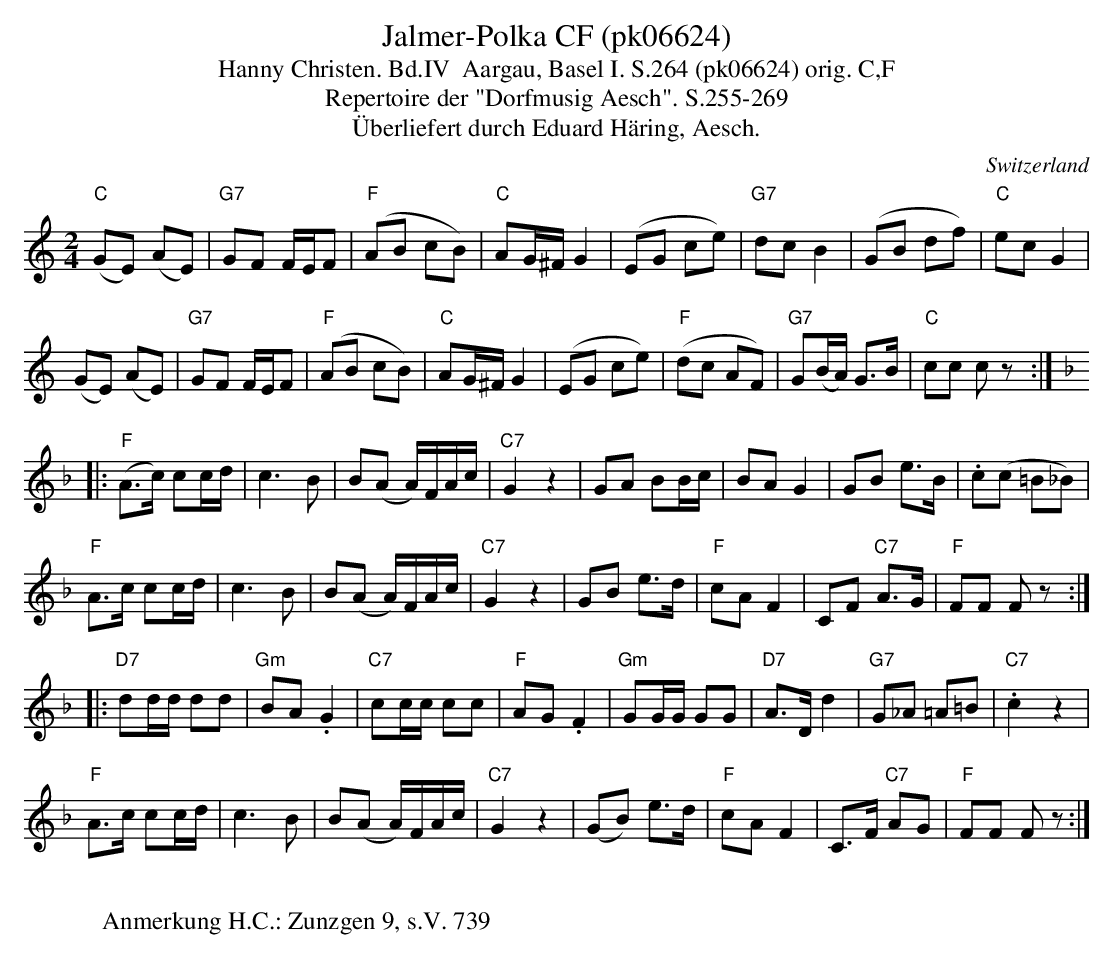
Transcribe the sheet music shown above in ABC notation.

X:1
T:Jalmer-Polka CF (pk06624)
T:Hanny Christen. Bd.IV  Aargau, Basel I. S.264 (pk06624) orig. C,F
T: Repertoire der "Dorfmusig Aesch". S.255-269
T:Überliefert durch Eduard Häring, Aesch.
M:2/4
L:1/8
O:Switzerland
K:C major
("C"GE) (AE) | "G7"GF F/E/F | ("F"AB cB) | "C"AG/^F/G2 | (EG ce) | "G7"dcB2 | (GB df) | "C"ecG2 |
(GE) (AE) | "G7"GF F/E/F | ("F"AB cB) | "C"AG/^F/G2 | (EG ce) | ("F"dc AF) | "G7"G(B/A/) G>B | "C"cc cz :: [K:F]
("F"A>c) cc/d/ | c3B | B(A A/)F/A/c/ | "C7"G2z2 | GA BB/c/ | BAG2 | GB e>B | .c(c =B_B) |
"F"A>c cc/d/ | c3B | B(A A/)F/A/c/ | "C7"G2z2 | GB e>d | "F"cAF2 | CF "C7"A>G | "F"FF Fz ::
"D7"dd/d/ dd | "Gm"BA.G2 | "C7"cc/c/ cc | "F"AG.F2 | "Gm"GG/G/ GG | "D7"A>Dd2 | "G7"G_A =A=B | "C7".c2z2 |
"F"A>c cc/d/ | c3B | B(A A/)F/A/c/ | "C7"G2z2 | (GB) e>d | "F"cAF2 | C>F "C7"AG | "F"FF Fz :|
W:
W:Anmerkung H.C.: Zunzgen 9, s.V. 739
